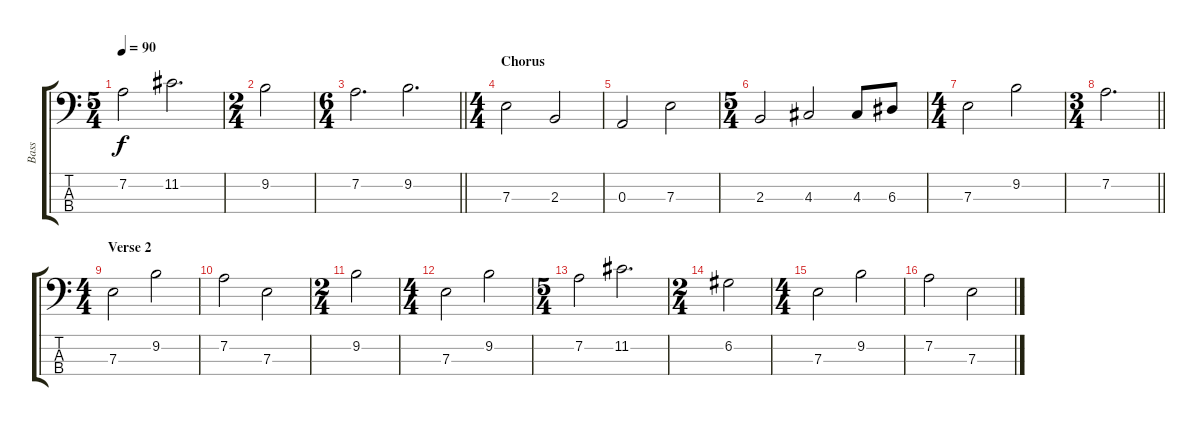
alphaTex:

\track ("Bass" "Bass") {instrument electricbassfinger}
\staff {score tabs}
\tuning (G2 D2 A1 E1) {hide}
\ts (5 4)
\tempo 90
\clef f4
\ks c
7.2.2{dy f} 11.2.2{d} |
\ts (2 4)
9.2.2 |
\ts (6 4)
\barLineRight lightlight
7.2.2{d} 9.2.2{d} |
\ts (4 4)
\section ("" "Chorus")
7.3.2 2.3.2 |
0.3.2 7.3.2 |
\ts (5 4)
2.3.2 4.3.2 4.3.8 6.3.8 |
\ts (4 4)
7.3.2 9.2.2 |
\ts (3 4)
\barLineRight lightlight
7.2.2{d} |
\ts (4 4)
\section ("" "Verse 2")
7.3.2 9.2.2 |
7.2.2 7.3.2 |
\ts (2 4)
9.2.2 |
\ts (4 4)
7.3.2 9.2.2 |
\ts (5 4)
7.2.2 11.2.2{d} |
\ts (2 4)
6.2.2 |
\ts (4 4)
7.3.2 9.2.2 |
7.2.2 7.3.2
